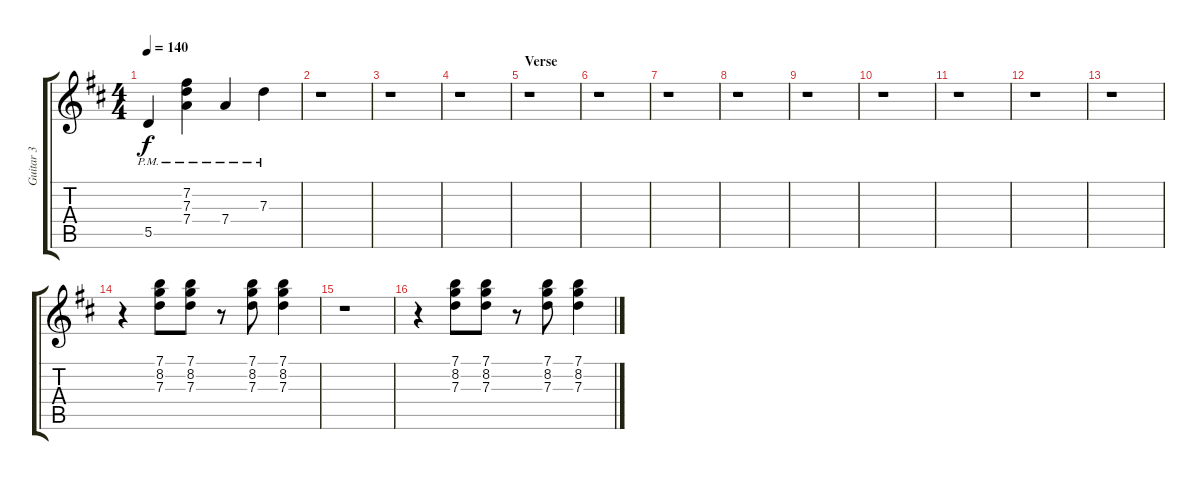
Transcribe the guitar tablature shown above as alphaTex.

\track ("Guitar 3" "Guitar 3") {instrument electricguitarjazz}
\staff {score tabs}
\tuning (E4 B3 G3 D3 A2 E2) {hide}
\ts (4 4)
\tempo 140
\clef g2
\ks d
5.5{pm}.4{dy f} (7.2{pm} 7.3{pm} 7.4{pm}).4 7.4{pm}.4 7.3{pm}.4 |
r.1 |
r.1 |
r.1 |
\section ("" "Verse")
r.1 |
r.1 |
r.1 |
r.1 |
r.1 |
r.1 |
r.1 |
r.1 |
r.1 |
r.4 (7.1 8.2 7.3).8 (7.1 8.2 7.3).8 r.8 (7.1 8.2 7.3).8 (7.1 8.2 7.3).4 |
r.1 |
r.4 (7.1 8.2 7.3).8 (7.1 8.2 7.3).8 r.8 (7.1 8.2 7.3).8 (7.1 8.2 7.3).4
